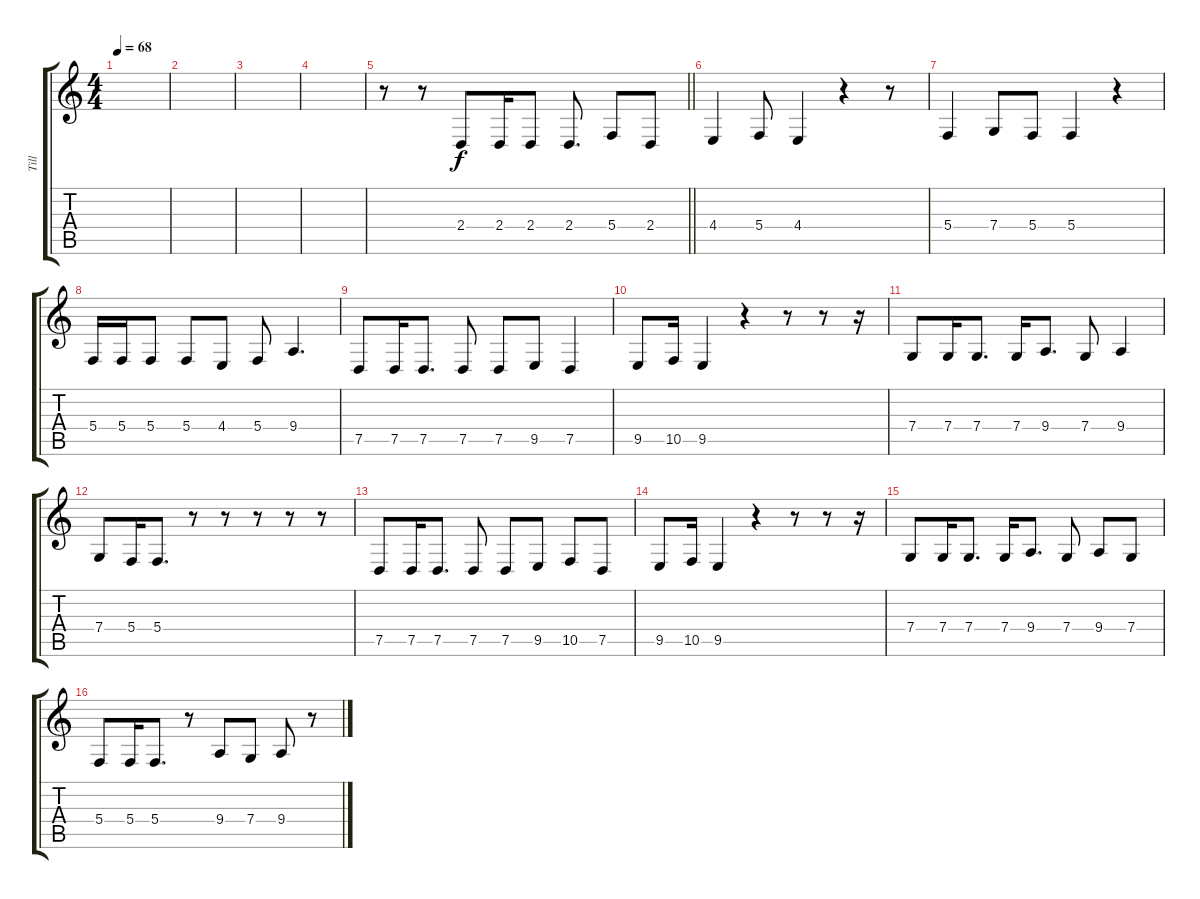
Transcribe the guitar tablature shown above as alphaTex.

\track ("Till" "Till") {mute instrument cello}
\staff {score tabs}
\tuning (D4 A3 F3 C3 G2 C2) {hide}
\ts (4 4)
\tempo 68
\clef g2
\ks c
|
|
|
|
\barLineRight lightlight
r.8 r.8 2.4.8 2.4.16 2.4.8 2.4.8{d} 5.4.8 2.4.8 |
\section ("" "")
4.4.4 5.4.8 4.4.4 r.4 r.8 |
5.4.4 7.4.8 5.4.8 5.4.4 r.4 |
5.4.16 5.4.16 5.4.8 5.4.8 4.4.8 5.4.8 9.4.4{d} |
7.5.8 7.5.16 7.5.8{d} 7.5.8 7.5.8 9.5.8 7.5.4 |
9.5.8 10.5.16 9.5.4 r.4 r.8 r.8 r.16 |
7.4.8 7.4.16 7.4.8{d} 7.4.16 9.4.8{d} 7.4.8 9.4.4 |
7.4.8 5.4.16 5.4.8{d} r.8 r.8 r.8 r.8 r.8 |
7.5.8 7.5.16 7.5.8{d} 7.5.8 7.5.8 9.5.8 10.5.8 7.5.8 |
9.5.8 10.5.16 9.5.4 r.4 r.8 r.8 r.16 |
7.4.8 7.4.16 7.4.8{d} 7.4.16 9.4.8{d} 7.4.8 9.4.8 7.4.8 |
5.4.8 5.4.16 5.4.8{d} r.8 9.4.8 7.4.8 9.4.8 r.8
